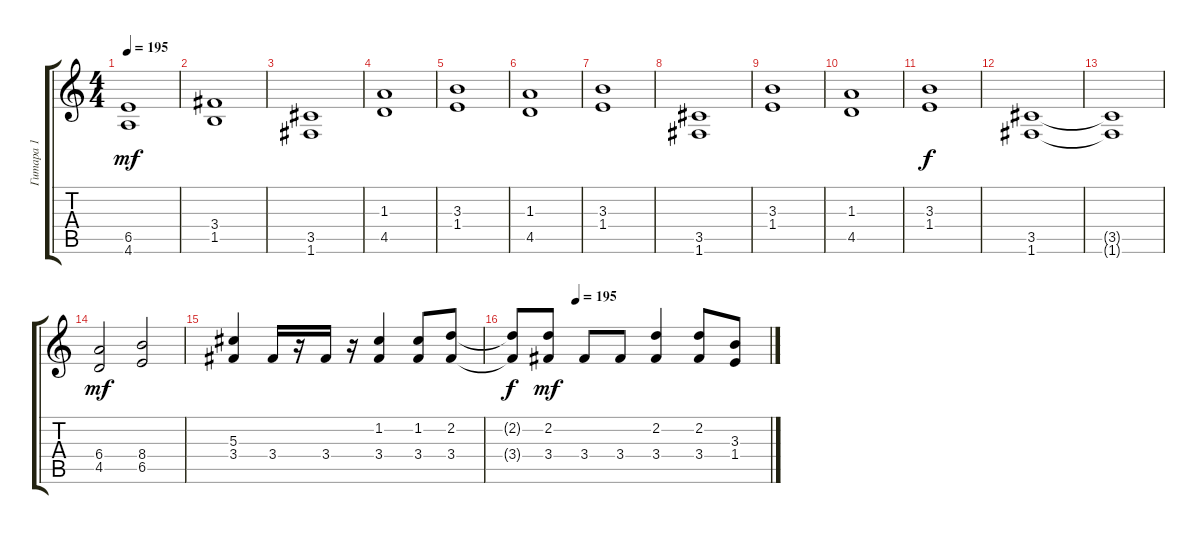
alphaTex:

\track ("Гитара 1" "Гитара 1") {instrument overdrivenguitar}
\staff {score tabs}
\tuning (F4 C4 Ab3 Eb3 Bb2 F2) {hide}
\ts (4 4)
\tempo 195
\clef g2
\ks c
(6.5 4.6).1{dy mf} |
(3.4 1.5).1 |
(3.5 1.6).1 |
(1.3 4.5).1 |
(3.3 1.4).1 |
(1.3 4.5).1 |
(3.3 1.4).1 |
(3.5 1.6).1 |
(3.3 1.4).1 |
(1.3 4.5).1 |
(3.3 1.4).1{dy f} |
(3.5 1.6).1 |
(3.5{t} 1.6{t}).1 |
(6.4 4.5).2{dy mf} (8.4 6.5).2 |
(5.3 3.4).4 3.4.16 r.16 3.4.16 r.16 (1.2 3.4).4 (1.2 3.4).8 (2.2 3.4).8 |
\tempo (195 0.25)
(2.2{t} 3.4{t}).8{dy f} (2.2 3.4).8{dy mf} 3.4.8 3.4.8 (2.2 3.4).4 (2.2 3.4).8 (3.3 1.4).8
